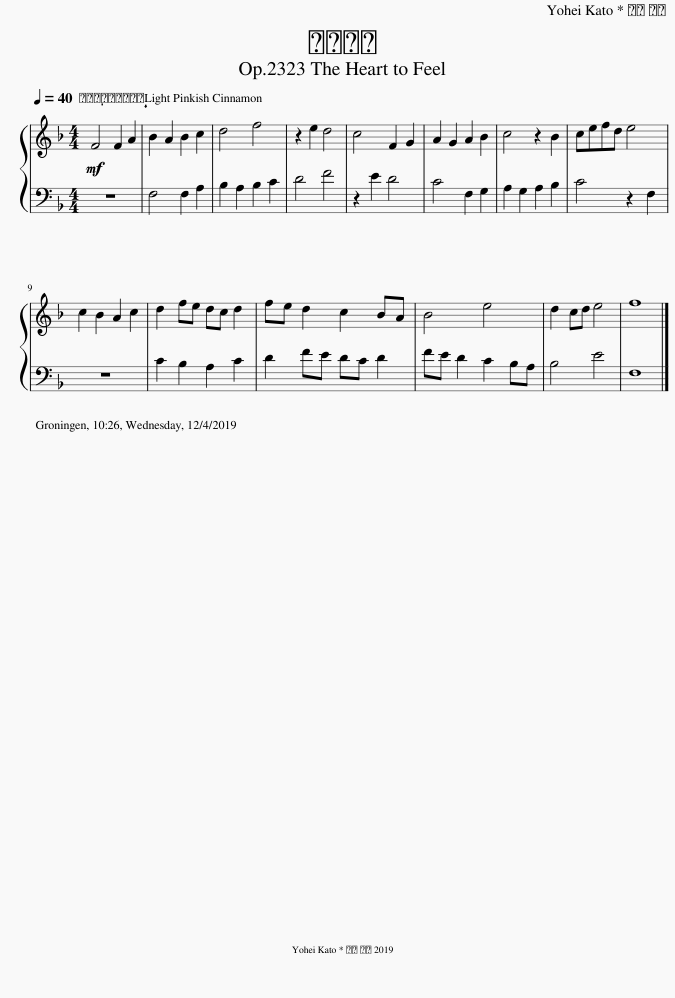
X:1
%%score { 1 | 2 }
L:1/8
Q:1/4=40
M:4/4
I:linebreak $
K:F
V:1 treble
V:2 bass
V:1
!mf! F4 F2 A2 | B2 A2 B2 c2 | d4 f4 | z2 e2 d4 | c4 F2 G2 | %5
 A2 G2 A2 B2 | c4 z2 B2 | cefd e4 |$ c2 B2 A2 c2 | d2 fe dc d2 | %10
 fe d2 c2 BA | B4 e4 | d2 cd e4 | f8 |] %14
V:2
 z8 | F,4 F,2 A,2 | B,2 A,2 B,2 C2 | D4 F4 | z2 E2 D4 | %5
 C4 F,2 G,2 | A,2 G,2 A,2 B,2 | C4 z2 F,2 |$ z8 | C2 B,2 A,2 C2 | %10
 D2 FE DC D2 | FE D2 C2 B,A, | B,4 E4 | F,8 |] %14
